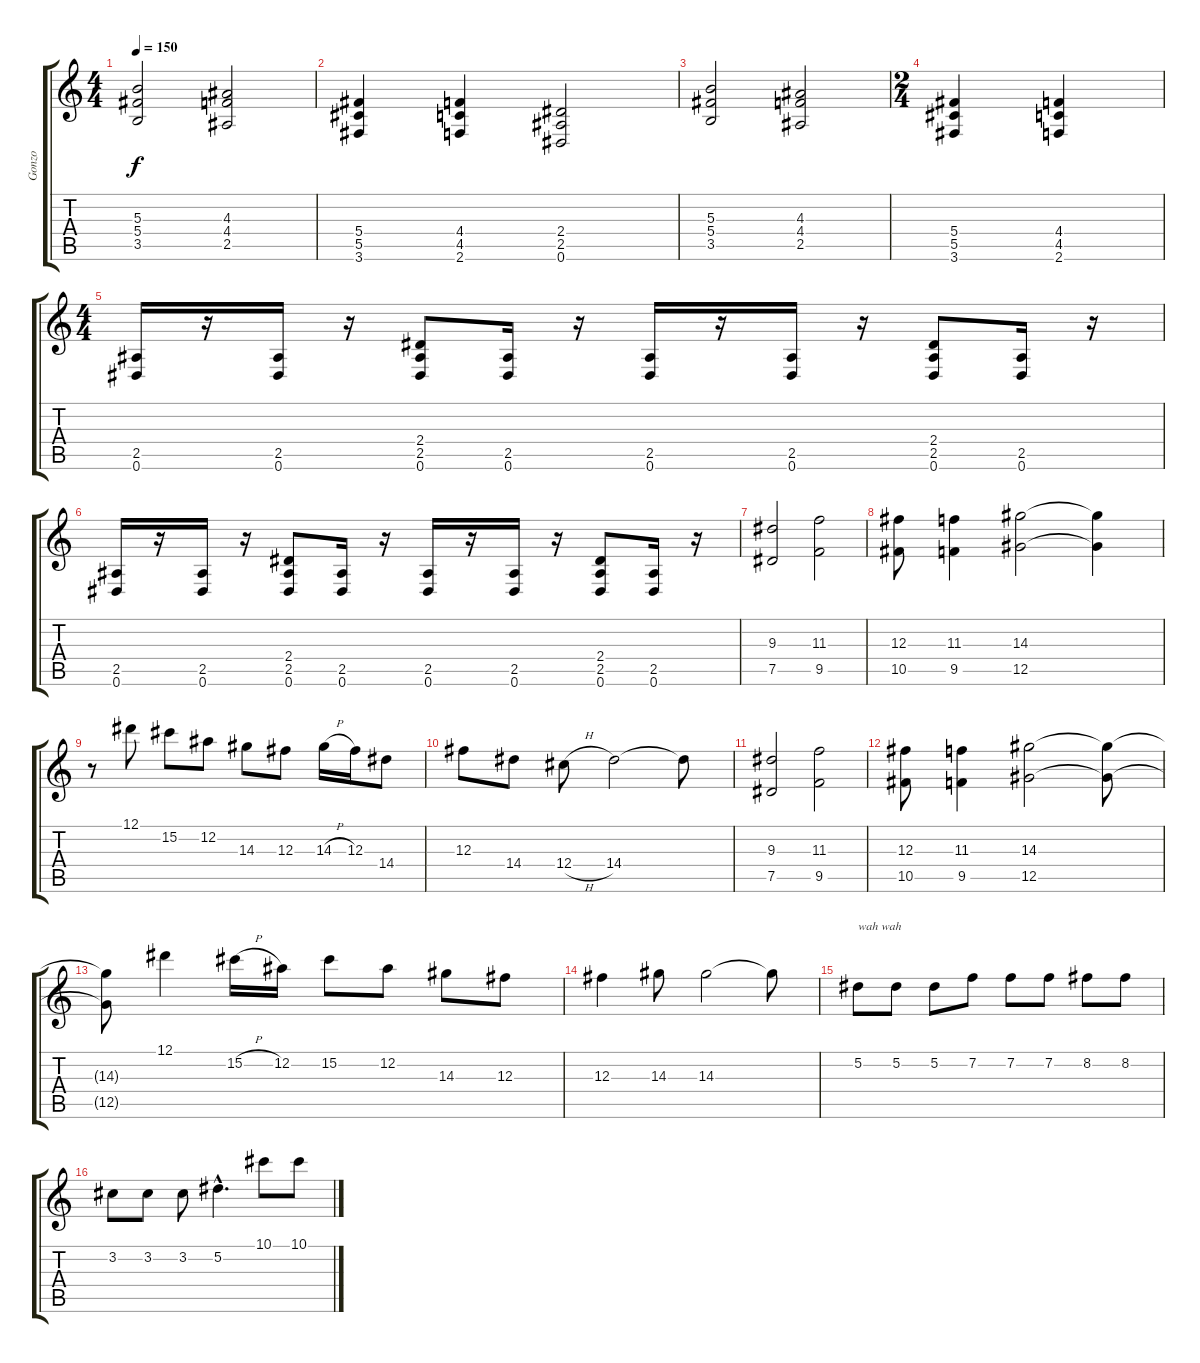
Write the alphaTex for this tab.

\track ("Gonzo" "Gonzo") {instrument overdrivenguitar}
\staff {score tabs}
\tuning (Eb4 Bb3 Gb3 Db3 Ab2 Eb2) {hide}
\ts (4 4)
\tempo 150
\clef g2
\ks c
(5.3 5.4 3.5).2{dy f} (4.3 4.4 2.5).2 |
(5.4 5.5 3.6).4 (4.4 4.5 2.6).4 (2.4 2.5 0.6).2 |
(5.3 5.4 3.5).2 (4.3 4.4 2.5).2 |
\ts (2 4)
(5.4 5.5 3.6).4 (4.4 4.5 2.6).4 |
\ts (4 4)
(2.5 0.6).16 r.16 (2.5 0.6).16 r.16 (2.4 2.5 0.6).8 (2.5 0.6).16 r.16 (2.5 0.6).16 r.16 (2.5 0.6).16 r.16 (2.4 2.5 0.6).8 (2.5 0.6).16 r.16 |
(2.5 0.6).16 r.16 (2.5 0.6).16 r.16 (2.4 2.5 0.6).8 (2.5 0.6).16 r.16 (2.5 0.6).16 r.16 (2.5 0.6).16 r.16 (2.4 2.5 0.6).8 (2.5 0.6).16 r.16 |
(9.3 7.5).2 (11.3 9.5).2 |
(12.3 10.5).8 (11.3 9.5).4 (14.3 12.5).2 (14.3{t} 12.5{t}).4 |
r.8 12.1.8 15.2.8 12.2.8 14.3.8 12.3.8 14.3{h}.16 12.3.16 14.4.8 |
12.3.8 14.4.8 12.4{h}.8 14.4.2 14.4{t}.8 |
(9.3 7.5).2 (11.3 9.5).2 |
(12.3 10.5).8 (11.3 9.5).4 (14.3 12.5).2 (14.3{t} 12.5{t}).8 |
(14.3{t} 12.5{t}).8 12.1.4 15.2{h}.16 12.2.16 15.2.8 12.2.8 14.3.8 12.3.8 |
12.3.4 14.3.8 14.3.2 14.3{t}.8 |
5.2.8{txt "wah wah"} 5.2.8 5.2.8 7.2.8 7.2.8 7.2.8 8.2.8 8.2.8 |
3.2.8 3.2.8 3.2.8 5.2{hac}.4{d} 10.1.8 10.1.8
